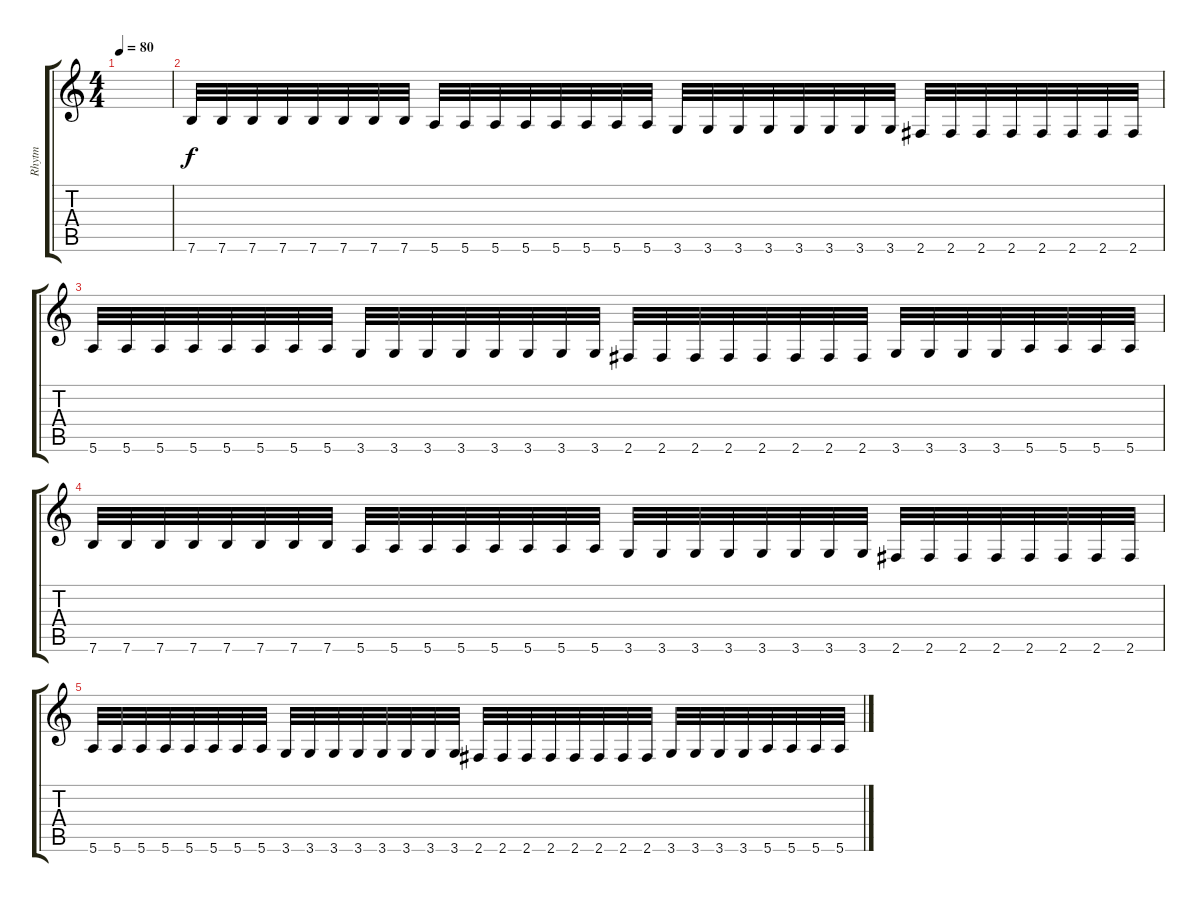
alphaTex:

\track ("Rhytm" "Rhytm") {instrument overdrivenguitar}
\staff {score tabs}
\tuning (E4 B3 G3 D3 A2 E2) {hide}
\ts (4 4)
\tempo 80
\clef g2
\ks c
|
7.6.32 7.6.32 7.6.32 7.6.32 7.6.32 7.6.32 7.6.32 7.6.32 5.6.32 5.6.32 5.6.32 5.6.32 5.6.32 5.6.32 5.6.32 5.6.32 3.6.32 3.6.32 3.6.32 3.6.32 3.6.32 3.6.32 3.6.32 3.6.32 2.6.32 2.6.32 2.6.32 2.6.32 2.6.32 2.6.32 2.6.32 2.6.32 |
5.6.32 5.6.32 5.6.32 5.6.32 5.6.32 5.6.32 5.6.32 5.6.32 3.6.32 3.6.32 3.6.32 3.6.32 3.6.32 3.6.32 3.6.32 3.6.32 2.6.32 2.6.32 2.6.32 2.6.32 2.6.32 2.6.32 2.6.32 2.6.32 3.6.32 3.6.32 3.6.32 3.6.32 5.6.32 5.6.32 5.6.32 5.6.32 |
7.6.32 7.6.32 7.6.32 7.6.32 7.6.32 7.6.32 7.6.32 7.6.32 5.6.32 5.6.32 5.6.32 5.6.32 5.6.32 5.6.32 5.6.32 5.6.32 3.6.32 3.6.32 3.6.32 3.6.32 3.6.32 3.6.32 3.6.32 3.6.32 2.6.32 2.6.32 2.6.32 2.6.32 2.6.32 2.6.32 2.6.32 2.6.32 |
5.6.32 5.6.32 5.6.32 5.6.32 5.6.32 5.6.32 5.6.32 5.6.32 3.6.32 3.6.32 3.6.32 3.6.32 3.6.32 3.6.32 3.6.32 3.6.32 2.6.32 2.6.32 2.6.32 2.6.32 2.6.32 2.6.32 2.6.32 2.6.32 3.6.32 3.6.32 3.6.32 3.6.32 5.6.32 5.6.32 5.6.32 5.6.32
